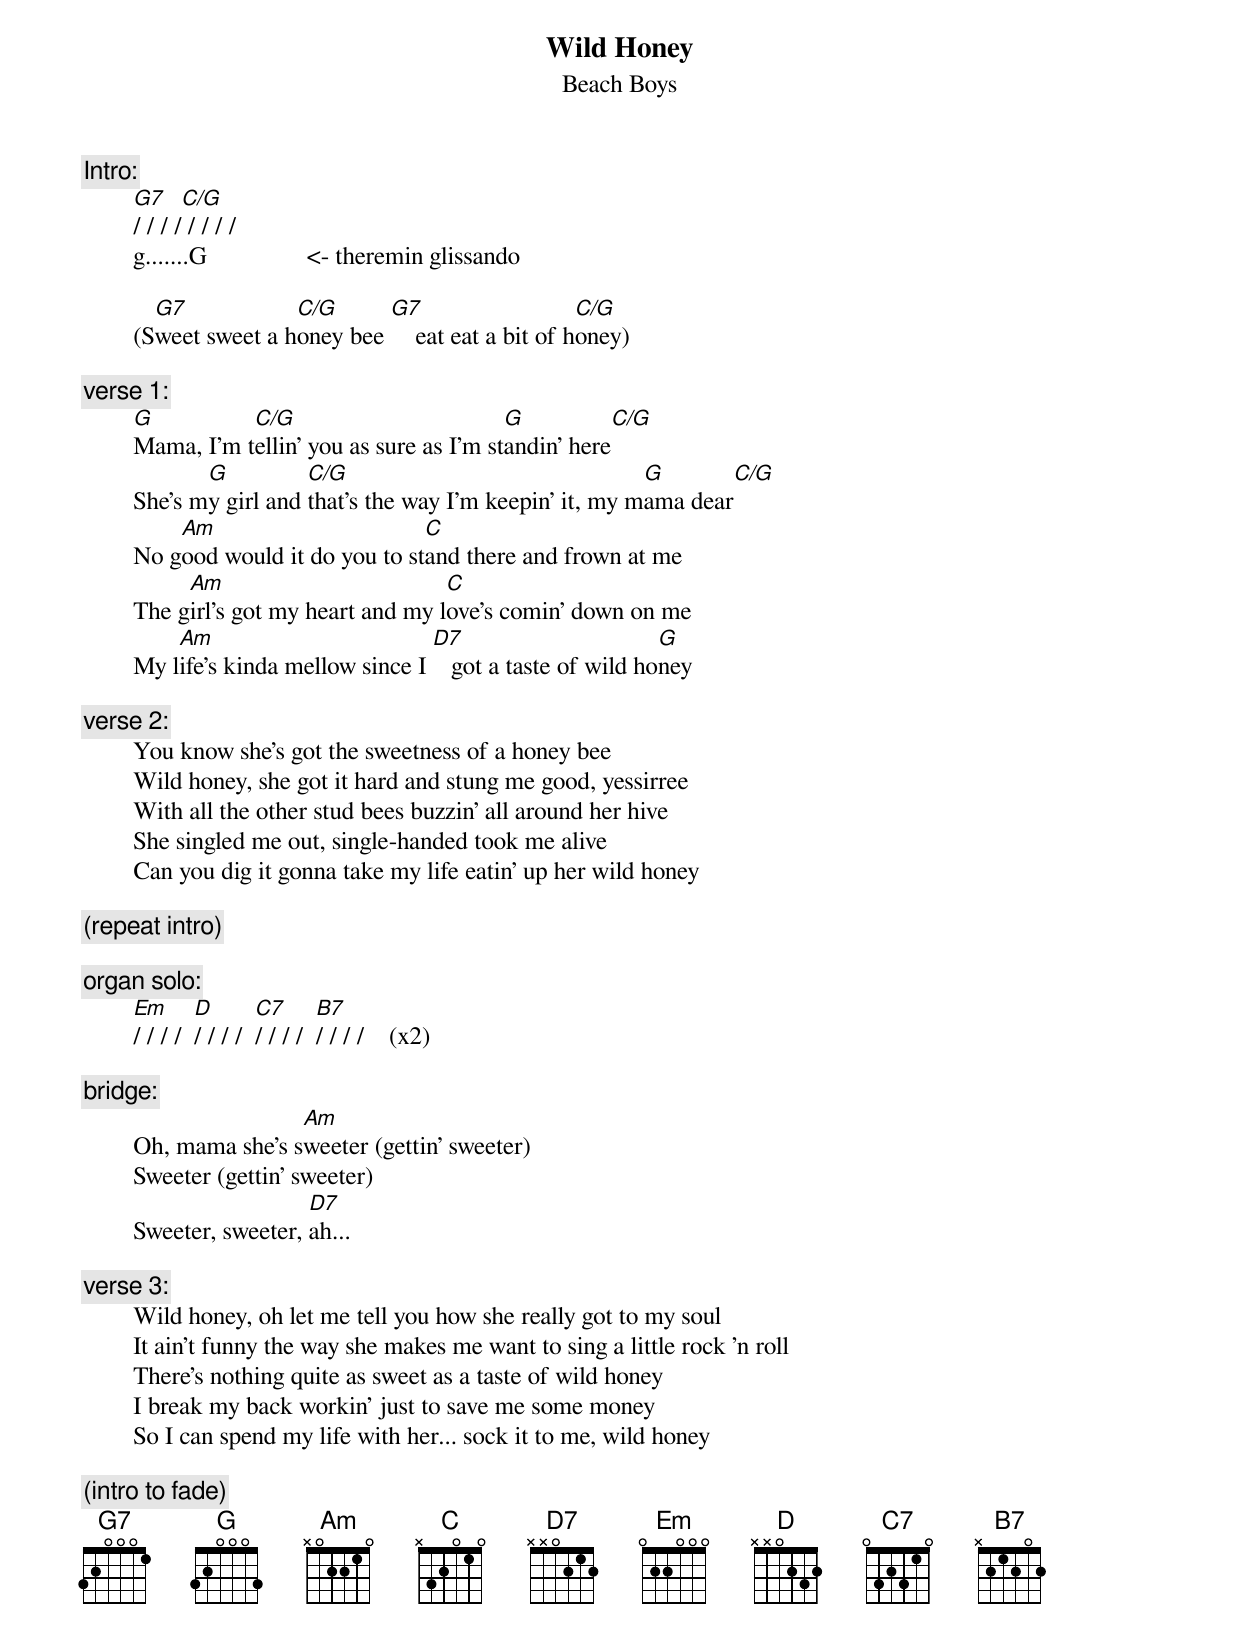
{t:Wild Honey}
{st:Beach Boys}

{c:Intro:}
        [G7]/ / / /[C/G] / / / /
        g.......G                <- theremin glissando

        (S[G7]weet sweet a h[C/G]oney bee [G7]    eat eat a bit of h[C/G]oney)

{c:verse 1:}
        [G]Mama, I'm t[C/G]ellin' you as sure as I'm st[G]andin' here[C/G]
        She's m[G]y girl and [C/G]that's the way I'm keepin' it, my m[G]ama dear[C/G]
        No g[Am]ood would it do you to st[C]and there and frown at me
        The g[Am]irl's got my heart and my l[C]ove's comin' down on me
        My l[Am]ife's kinda mellow since I [D7]   got a taste of wild ho[G]ney

{c:verse 2:}
        You know she's got the sweetness of a honey bee
        Wild honey, she got it hard and stung me good, yessirree
        With all the other stud bees buzzin' all around her hive
        She singled me out, single-handed took me alive
        Can you dig it gonna take my life eatin' up her wild honey

{c:(repeat intro)}

{c:organ solo:}
        [Em]/ / / /  [D]/ / / /  [C7]/ / / /  [B7]/ / / /    (x2)

{c:bridge:}
        Oh, mama she's s[Am]weeter (gettin' sweeter)
        Sweeter (gettin' sweeter)
        Sweeter, sweeter, [D7]ah...

{c:verse 3:}
        Wild honey, oh let me tell you how she really got to my soul
        It ain't funny the way she makes me want to sing a little rock 'n roll
        There's nothing quite as sweet as a taste of wild honey
        I break my back workin' just to save me some money
        So I can spend my life with her... sock it to me, wild honey

{c:(intro to fade)}
